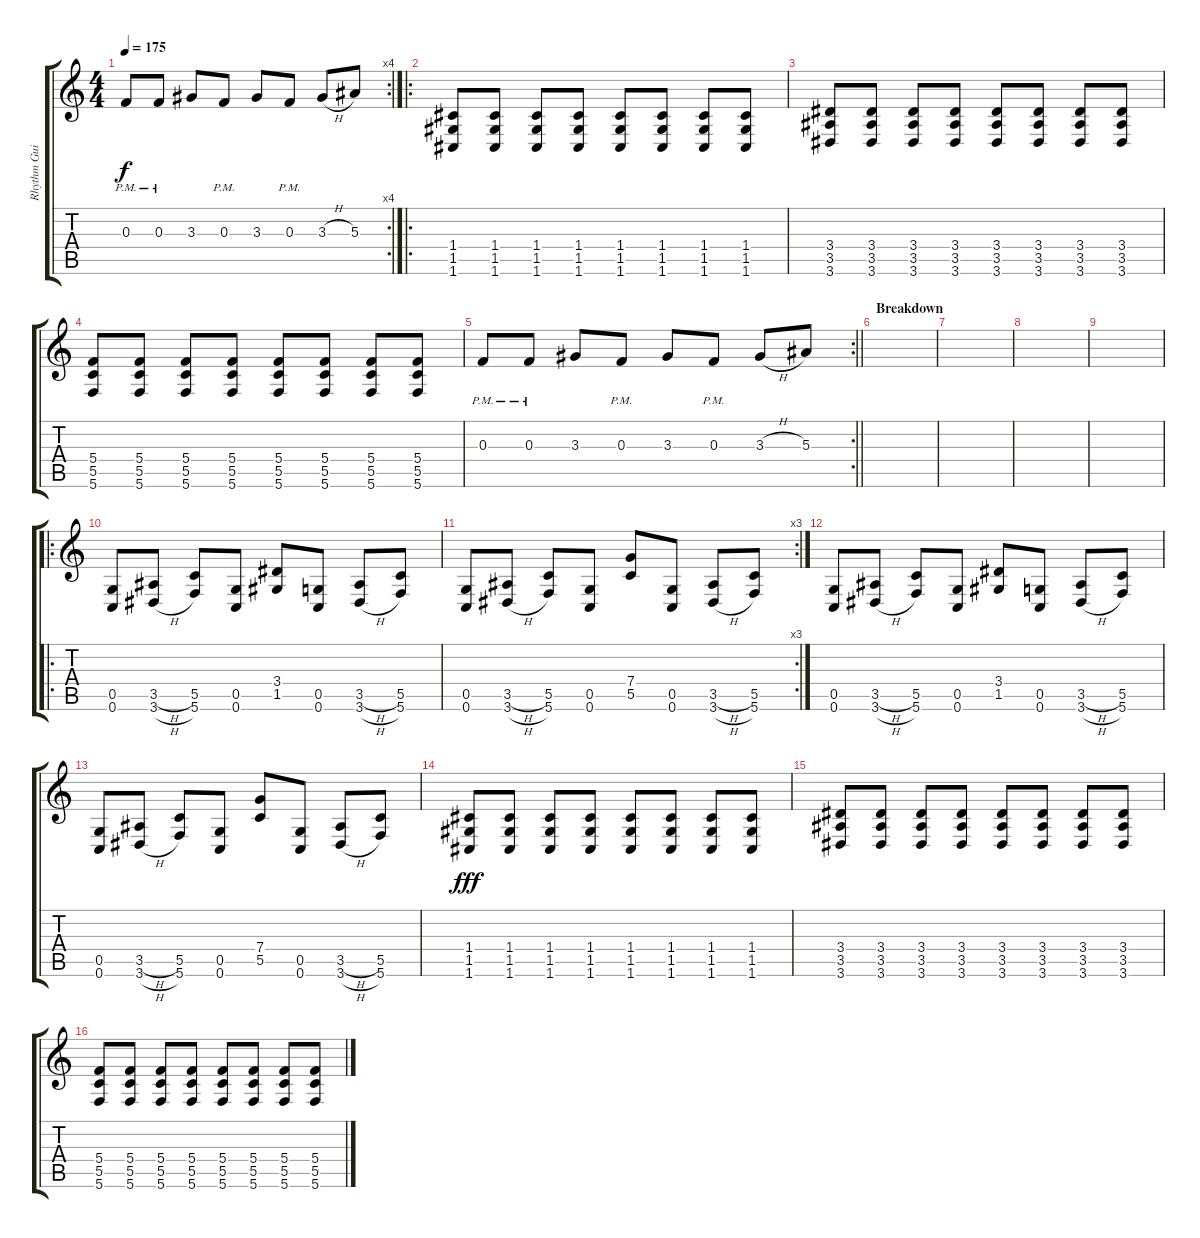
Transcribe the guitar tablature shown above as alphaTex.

\track ("Rhythm Guitar" "Rhythm Gui") {instrument distortionguitar}
\staff {score tabs}
\tuning (D4 A3 F3 C3 G2 C2) {hide}
\rc 4
\ts (4 4)
\tempo 175
\clef g2
\ks c
0.3{pm}.8{dy f} 0.3{pm}.8 3.3.8 0.3{pm}.8 3.3.8 0.3{pm}.8 3.3{h}.8 5.3.8 |
\ro
(1.4 1.5 1.6).8 (1.4 1.5 1.6).8 (1.4 1.5 1.6).8 (1.4 1.5 1.6).8 (1.4 1.5 1.6).8 (1.4 1.5 1.6).8 (1.4 1.5 1.6).8 (1.4 1.5 1.6).8 |
(3.4 3.5 3.6).8 (3.4 3.5 3.6).8 (3.4 3.5 3.6).8 (3.4 3.5 3.6).8 (3.4 3.5 3.6).8 (3.4 3.5 3.6).8 (3.4 3.5 3.6).8 (3.4 3.5 3.6).8 |
(5.4 5.5 5.6).8 (5.4 5.5 5.6).8 (5.4 5.5 5.6).8 (5.4 5.5 5.6).8 (5.4 5.5 5.6).8 (5.4 5.5 5.6).8 (5.4 5.5 5.6).8 (5.4 5.5 5.6).8 |
\rc 2
\barLineRight lightlight
0.3{pm}.8 0.3{pm}.8 3.3.8 0.3{pm}.8 3.3.8 0.3{pm}.8 3.3{h}.8 5.3.8 |
\section ("" "Breakdown")
|
|
|
|
\ro
(0.5 0.6).8 (3.5{h} 3.6{h}).8 (5.5 5.6).8 (0.5 0.6).8 (3.4 1.5).8 (0.5 0.6).8 (3.5{h} 3.6{h}).8 (5.5 5.6).8 |
\rc 3
(0.5 0.6).8 (3.5{h} 3.6{h}).8 (5.5 5.6).8 (0.5 0.6).8 (7.4 5.5).8 (0.5 0.6).8 (3.5{h} 3.6{h}).8 (5.5 5.6).8 |
(0.5 0.6).8 (3.5{h} 3.6{h}).8 (5.5 5.6).8 (0.5 0.6).8 (3.4 1.5).8 (0.5 0.6).8 (3.5{h} 3.6{h}).8 (5.5 5.6).8 |
(0.5 0.6).8 (3.5{h} 3.6{h}).8 (5.5 5.6).8 (0.5 0.6).8 (7.4 5.5).8 (0.5 0.6).8 (3.5{h} 3.6{h}).8 (5.5 5.6).8 |
(1.4 1.5 1.6).8{dy fff} (1.4 1.5 1.6).8 (1.4 1.5 1.6).8 (1.4 1.5 1.6).8 (1.4 1.5 1.6).8 (1.4 1.5 1.6).8 (1.4 1.5 1.6).8 (1.4 1.5 1.6).8 |
(3.4 3.5 3.6).8 (3.4 3.5 3.6).8 (3.4 3.5 3.6).8 (3.4 3.5 3.6).8 (3.4 3.5 3.6).8 (3.4 3.5 3.6).8 (3.4 3.5 3.6).8 (3.4 3.5 3.6).8 |
(5.4 5.5 5.6).8 (5.4 5.5 5.6).8 (5.4 5.5 5.6).8 (5.4 5.5 5.6).8 (5.4 5.5 5.6).8 (5.4 5.5 5.6).8 (5.4 5.5 5.6).8 (5.4 5.5 5.6).8
